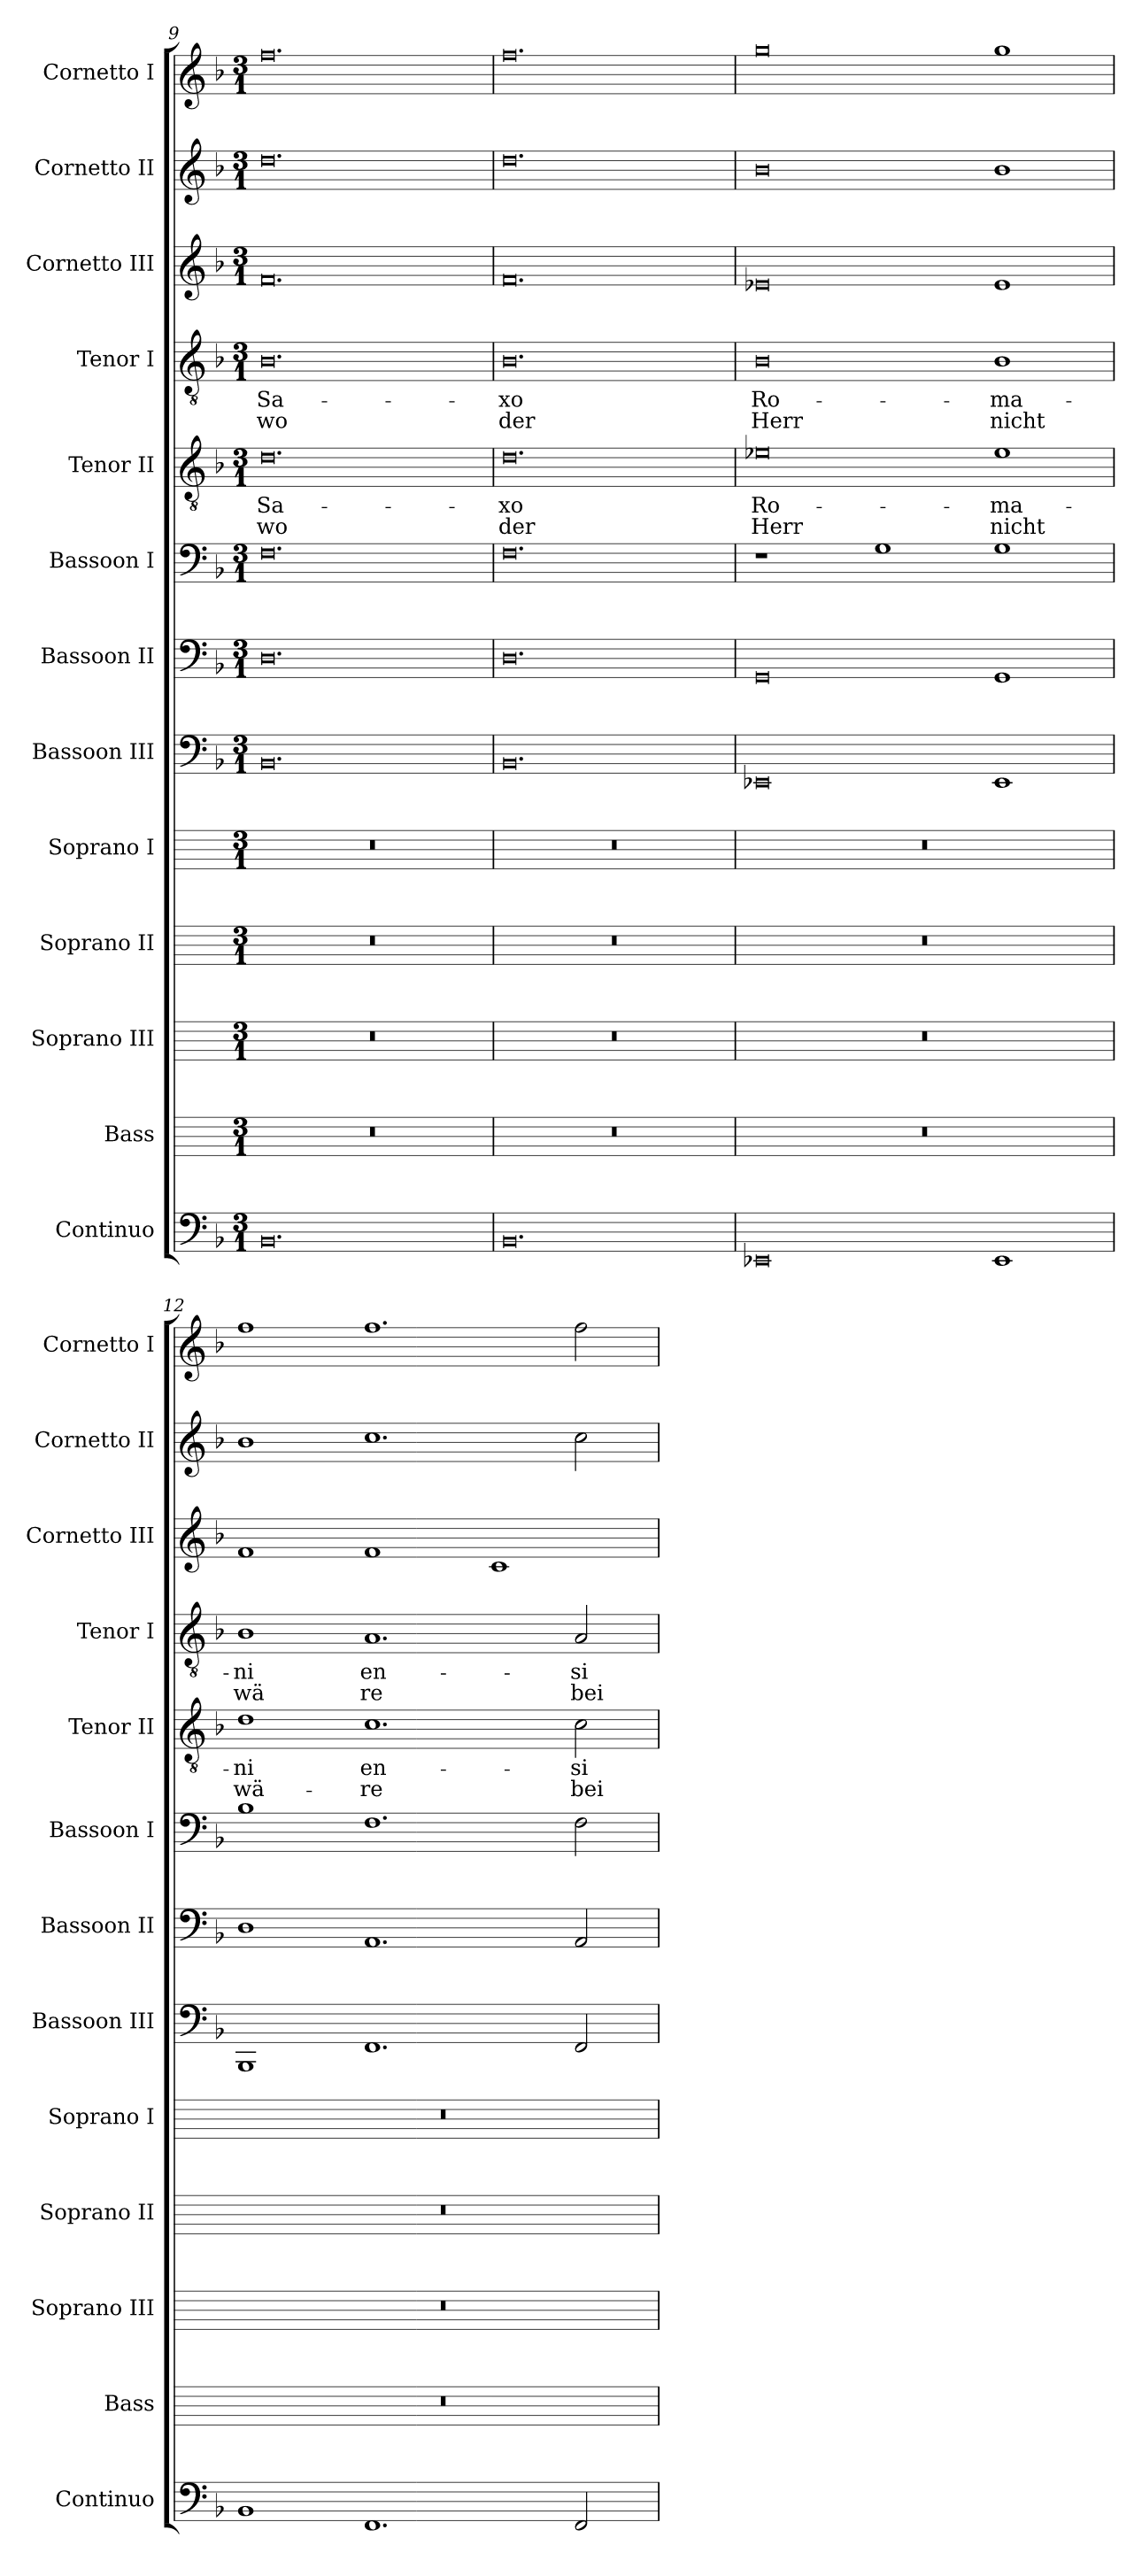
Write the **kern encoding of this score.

**kern	**kern	**kern	**kern	**kern	**kern	**kern	**kern	**kern	**text	**text	**kern	**text	**text	**kern	**kern	**kern
*part13	*part12	*part11	*part10	*part9	*part8	*part7	*part6	*part5	*part5	*part5	*part4	*part4	*part4	*part3	*part2	*part1
*staff13	*staff12	*staff11	*staff10	*staff9	*staff8	*staff7	*staff6	*staff5	*staff5	*staff5	*staff4	*staff4	*staff4	*staff3	*staff2	*staff1
*I"Continuo	*I"Bass	*I"Soprano III	*I"Soprano II	*I"Soprano I	*I"Bassoon III	*I"Bassoon II	*I"Bassoon I	*I"Tenor II	*	*	*I"Tenor I	*	*	*I"Cornetto III	*I"Cornetto II	*I"Cornetto I
*I'Continuo	*I'Bass	*I'Soprano III	*I'Soprano II	*I'Soprano I	*I'Bassoon III	*I'Bassoon II	*I'Bassoon I	*I'Tenor II	*	*	*I'Tenor I	*	*	*I'Cornetto III	*I'Cornetto II	*I'Cornetto I
!!LO:LB:g=z
*clefF4	*	*	*	*	*clefF4	*clefF4	*clefF4	*clefGv2	*	*	*clefGv2	*	*	*clefG2	*clefG2	*clefG2
*k[b-]	*	*	*	*	*k[b-]	*k[b-]	*k[b-]	*k[b-]	*	*	*k[b-]	*	*	*k[b-]	*k[b-]	*k[b-]
*F:	*	*	*	*	*F:	*F:	*F:	*F:	*	*	*F:	*	*	*F:	*F:	*F:
*M3/1	*M3/1	*M3/1	*M3/1	*M3/1	*M3/1	*M3/1	*M3/1	*M3/1	*	*	*M3/1	*	*	*M3/1	*M3/1	*M3/1
=9	=9	=9	=9	=9	=9	=9	=9	=9	=9	=9	=9	=9	=9	=9	=9	=9
!	!	!	!	!	!	!	!	!	!LO:LY:b	!LO:LY:b	!	!LO:LY:b	!LO:LY:b	!	!	!
0.BB-	0.r	0.r	0.r	0.r	0.BB-	0.D	0.F	0.d	Sa-	-wo	0.B-	Sa-	-wo	0.f	0.dd	0.ff
=10	=10	=10	=10	=10	=10	=10	=10	=10	=10	=10	=10	=10	=10	=10	=10	=10
!	!	!	!	!	!	!	!	!	!LO:LY:b	!LO:LY:b	!	!LO:LY:b	!LO:LY:b	!	!	!
0.BB-	0.r	0.r	0.r	0.r	0.BB-	0.D	0.F	0.d	xo	der	0.B-	xo	der	0.f	0.dd	0.ff
=11	=11	=11	=11	=11	=11	=11	=11	=11	=11	=11	=11	=11	=11	=11	=11	=11
!	!	!	!	!	!	!	!	!	!LO:LY:b	!LO:LY:b	!	!LO:LY:b	!LO:LY:b	!	!	!
0EE-X	0.r	0.r	0.r	0.r	0EE-X	0GG	1r	0e-X	Ro-	-Herr	0B-	Ro-	-Herr	0e-X	0b-	0gg
.	.	.	.	.	.	.	1G	.	.	.	.	.	.	.	.	.
!	!	!	!	!	!	!	!	!	!LO:LY:b	!LO:LY:b	!	!LO:LY:b	!LO:LY:b	!	!	!
1EE-	.	.	.	.	1EE-	1GG	1G	1e-	ma-	-nicht	1B-	ma-	-nicht	1e-	1b-	1gg
=12	=12	=12	=12	=12	=12	=12	=12	=12	=12	=12	=12	=12	=12	=12	=12	=12
!	!	!	!	!	!	!	!	!	!LO:LY:b	!LO:LY:b	!	!LO:LY:b	!LO:LY:b	!	!	!
1BB-	0.r	0.r	0.r	0.r	1BBB-	1D	1B-	1d	ni	wä-	1B-	ni	wä	1f	1b-	1ff
!	!	!	!	!	!	!	!	!	!LO:LY:b	!LO:LY:b	!	!LO:LY:b	!LO:LY:b	!	!	!
1.FF	.	.	.	.	1.FF	1.AA	1.F	1.c	-en-	-re	1.A	en-	-re	1f	1.cc	1.ff
.	.	.	.	.	.	.	.	.	.	.	.	.	.	1c	.	.
!	!	!	!	!	!	!	!	!	!LO:LY:b	!LO:LY:b	!	!LO:LY:b	!LO:LY:b	!	!	!
2FF	.	.	.	.	2FF	2AA	2F	2c	si-	-bei	2A	si-	-bei	.	2cc	2ff
=	=	=	=	=	=	=	=	=	=	=	=	=	=	=	=	=
*-	*-	*-	*-	*-	*-	*-	*-	*-	*-	*-	*-	*-	*-	*-	*-	*-
